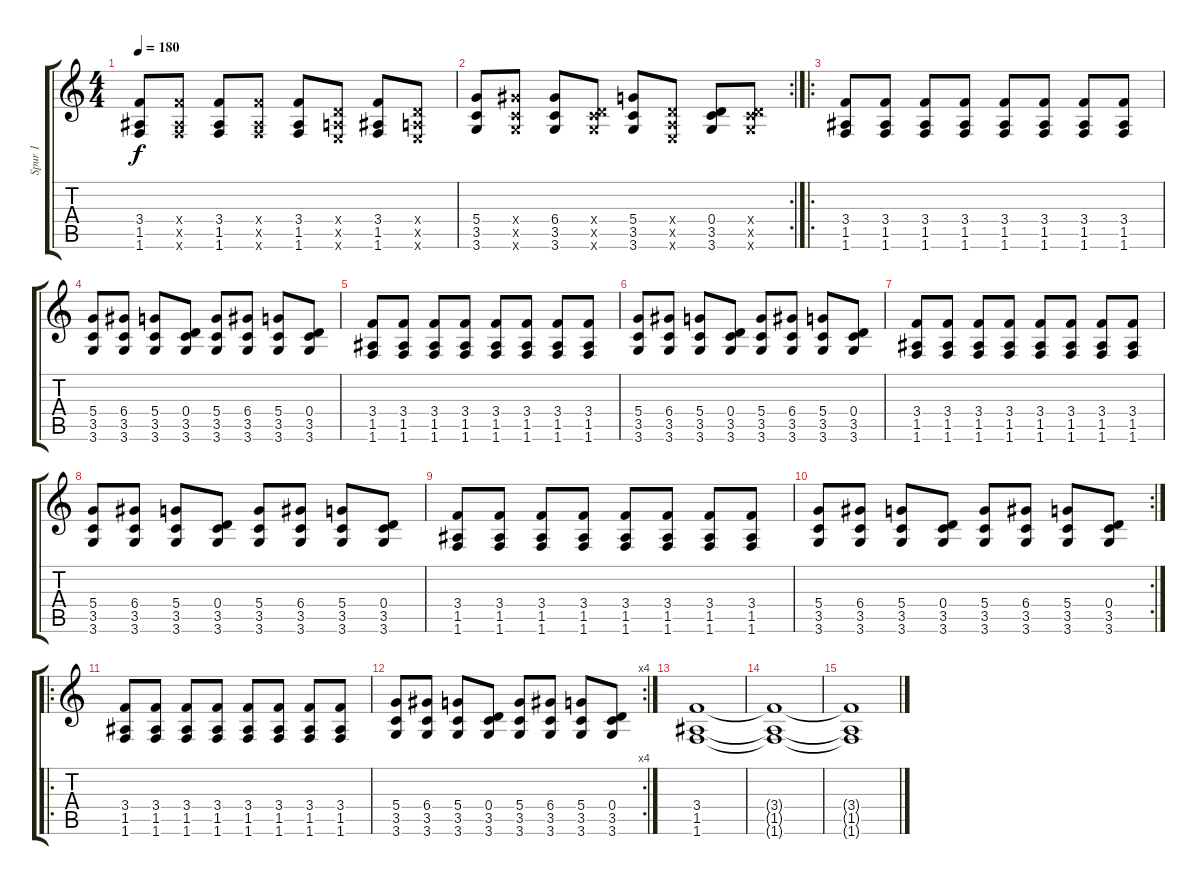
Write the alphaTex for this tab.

\track ("Spur 1" "Spur 1") {instrument electricguitarclean}
\staff {score tabs}
\tuning (E4 B3 G3 D3 A2 E2) {hide}
\ts (4 4)
\tempo 180
\clef g2
\ks c
(3.4 1.5 1.6).8{dy f} (3.4{x} 1.5{x} 1.6{x}).8 (3.4 1.5 1.6).8 (3.4{x} 1.5{x} 1.6{x}).8 (3.4 1.5 1.6).8 (0.4{x} 0.5{x} 0.6{x}).8 (3.4 1.5 1.6).8 (0.4{x} 0.5{x} 0.6{x}).8 |
\rc 2
(5.4 3.5 3.6).8 (6.4{x} 3.5{x} 3.6{x}).8 (6.4 3.5 3.6).8 (0.4{x} 3.5{x} 3.6{x}).8 (5.4 3.5 3.6).8 (0.4{x} 0.5{x} 0.6{x}).8 (0.4 3.5 3.6).8 (0.4{x} 3.5{x} 3.6{x}).8 |
\ro
(3.4 1.5 1.6).8 (3.4 1.5 1.6).8 (3.4 1.5 1.6).8 (3.4 1.5 1.6).8 (3.4 1.5 1.6).8 (3.4 1.5 1.6).8 (3.4 1.5 1.6).8 (3.4 1.5 1.6).8 |
(5.4 3.5 3.6).8 (6.4 3.5 3.6).8 (5.4 3.5 3.6).8 (0.4 3.5 3.6).8 (5.4 3.5 3.6).8 (6.4 3.5 3.6).8 (5.4 3.5 3.6).8 (0.4 3.5 3.6).8 |
(3.4 1.5 1.6).8 (3.4 1.5 1.6).8 (3.4 1.5 1.6).8 (3.4 1.5 1.6).8 (3.4 1.5 1.6).8 (3.4 1.5 1.6).8 (3.4 1.5 1.6).8 (3.4 1.5 1.6).8 |
(5.4 3.5 3.6).8 (6.4 3.5 3.6).8 (5.4 3.5 3.6).8 (0.4 3.5 3.6).8 (5.4 3.5 3.6).8 (6.4 3.5 3.6).8 (5.4 3.5 3.6).8 (0.4 3.5 3.6).8 |
(3.4 1.5 1.6).8 (3.4 1.5 1.6).8 (3.4 1.5 1.6).8 (3.4 1.5 1.6).8 (3.4 1.5 1.6).8 (3.4 1.5 1.6).8 (3.4 1.5 1.6).8 (3.4 1.5 1.6).8 |
(5.4 3.5 3.6).8 (6.4 3.5 3.6).8 (5.4 3.5 3.6).8 (0.4 3.5 3.6).8 (5.4 3.5 3.6).8 (6.4 3.5 3.6).8 (5.4 3.5 3.6).8 (0.4 3.5 3.6).8 |
(3.4 1.5 1.6).8 (3.4 1.5 1.6).8 (3.4 1.5 1.6).8 (3.4 1.5 1.6).8 (3.4 1.5 1.6).8 (3.4 1.5 1.6).8 (3.4 1.5 1.6).8 (3.4 1.5 1.6).8 |
\rc 2
(5.4 3.5 3.6).8 (6.4 3.5 3.6).8 (5.4 3.5 3.6).8 (0.4 3.5 3.6).8 (5.4 3.5 3.6).8 (6.4 3.5 3.6).8 (5.4 3.5 3.6).8 (0.4 3.5 3.6).8 |
\ro
(3.4 1.5 1.6).8 (3.4 1.5 1.6).8 (3.4 1.5 1.6).8 (3.4 1.5 1.6).8 (3.4 1.5 1.6).8 (3.4 1.5 1.6).8 (3.4 1.5 1.6).8 (3.4 1.5 1.6).8 |
\rc 4
(5.4 3.5 3.6).8 (6.4 3.5 3.6).8 (5.4 3.5 3.6).8 (0.4 3.5 3.6).8 (5.4 3.5 3.6).8 (6.4 3.5 3.6).8 (5.4 3.5 3.6).8 (0.4 3.5 3.6).8 |
(3.4 1.5 1.6).1 |
(3.4{t} 1.5{t} 1.6{t}).1 |
(3.4{t} 1.5{t} 1.6{t}).1
